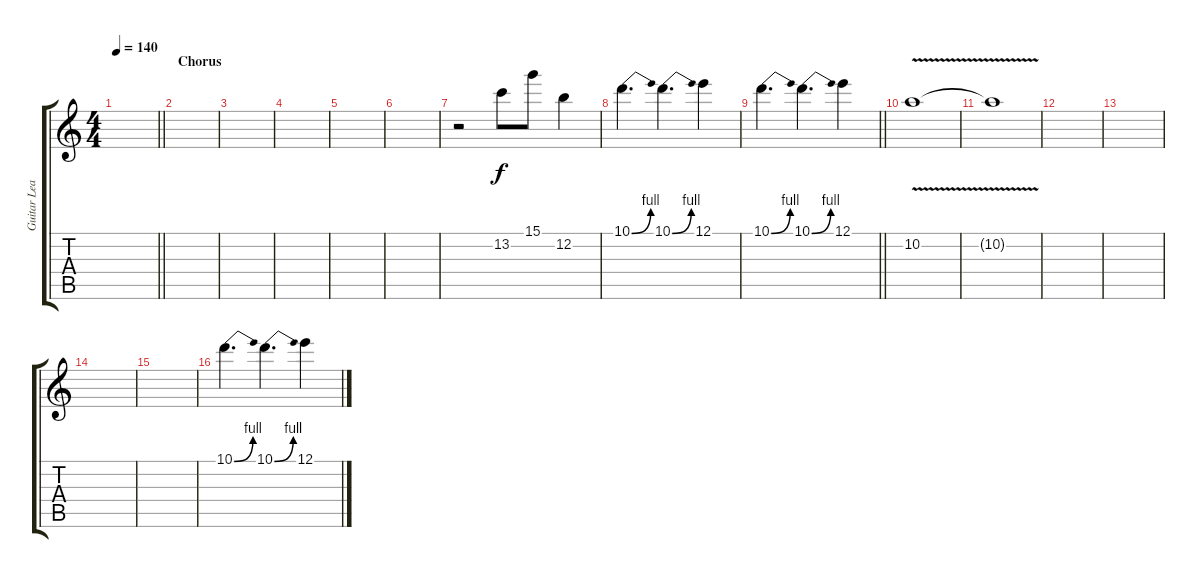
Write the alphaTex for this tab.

\track ("Guitar Lead" "Guitar Lea") {instrument distortionguitar}
\staff {score tabs}
\tuning (E4 B3 G3 D3 A2 E2) {hide}
\ts (4 4)
\tempo 140
\clef g2
\barLineRight lightlight
\ks c
|
\section ("" "Chorus")
|
|
|
|
|
r.2 13.2.8 15.1.8 12.2.4 |
10.1{be (bend 0 0 60 4)}.4{d} 10.1{be (bend 0 0 60 4)}.4{d} 12.1.4 |
\barLineRight lightlight
10.1{be (bend 0 0 60 4)}.4{d} 10.1{be (bend 0 0 60 4)}.4{d} 12.1.4 |
10.2{v}.1 |
10.2{t}.1 |
|
|
|
|
10.1{be (bend 0 0 60 4)}.4{d} 10.1{be (bend 0 0 60 4)}.4{d} 12.1.4
